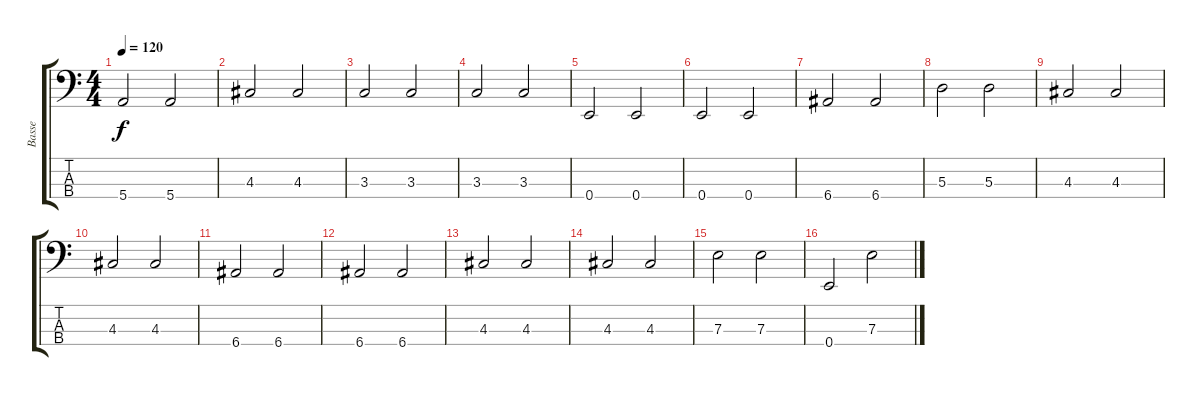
\track ("Basse" "Basse") {instrument fretlessbass}
\staff {score tabs}
\tuning (G2 D2 A1 E1) {hide}
\ts (4 4)
\tempo 120
\clef f4
\ks c
5.4.2{dy f} 5.4.2 |
4.3.2 4.3.2 |
3.3.2 3.3.2 |
3.3.2 3.3.2 |
0.4.2 0.4.2 |
0.4.2 0.4.2 |
6.4.2 6.4.2 |
5.3.2 5.3.2 |
4.3.2 4.3.2 |
4.3.2 4.3.2 |
6.4.2 6.4.2 |
6.4.2 6.4.2 |
4.3.2 4.3.2 |
4.3.2 4.3.2 |
7.3.2 7.3.2 |
0.4.2 7.3.2
